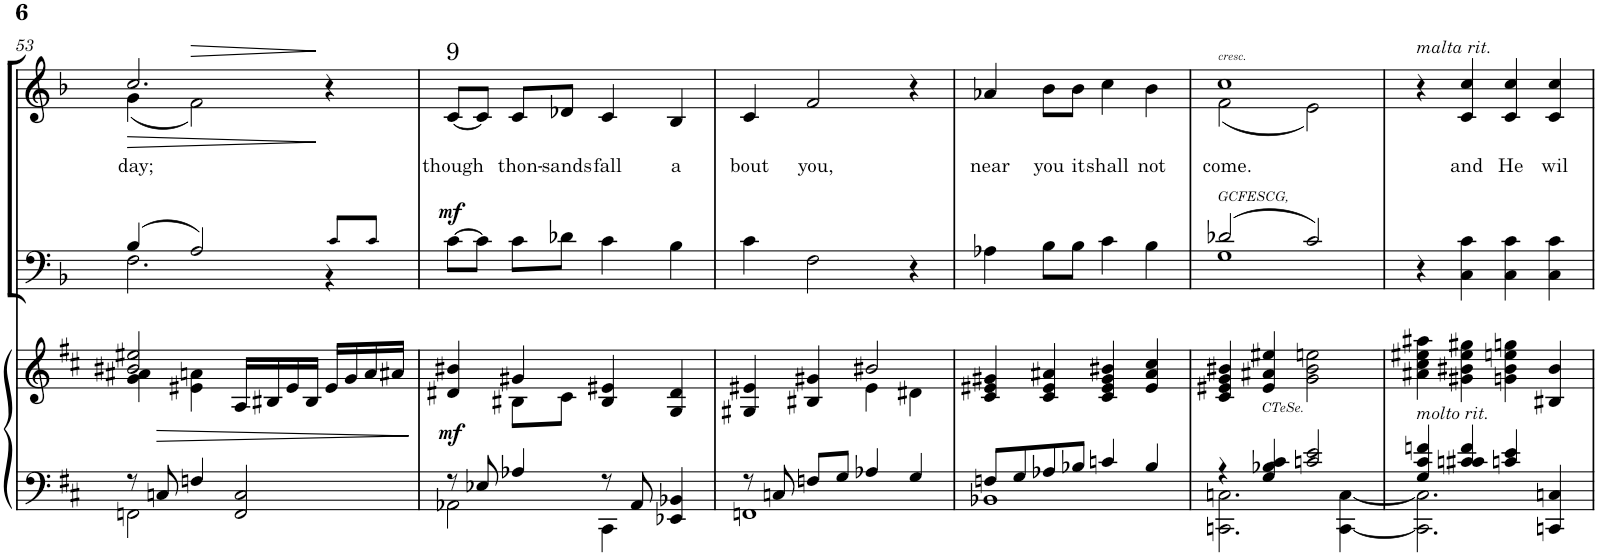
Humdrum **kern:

**kern	**kern	**dynam	**kern	**dynam	**kern	**text	**dynam
*part3	*part3	*part3	*part2	*part2	*part1	*part1	*part1
*staff4	*staff3	*staff3/4	*staff2	*staff2	*staff1	*staff1	*staff1
*I"Midi_1	*	*	*I"Midi_1	*	*I"Midi_1	*	*
!!LO:PB:g=z
*clefF4	*clefG2	*	*clefF4	*	*clefG2	*	*
*k[f#c#]	*k[f#c#]	*	*k[b-]	*	*k[b-]	*	*
*D:	*D:	*	*F:	*	*F:	*	*
*M4/4	*M4/4	*	*M4/4	*	*M4/4	*	*
=53	=53	=53	=53	=53	=53	=53	=53
*^	*^	*	*^	*	*	*	*
!	!	!	!	!	!	!	!	!	!LO:LY:b	!LO:HP:b
*	*	*	*	*	*	*	*	*^	*	*
8r	2FFn\	2b#X/ 2ee#X/	4g\ 4a#X\	.	(>4B-/	2.F\	.	2.cc/	(<4g\	day;	>
8Cn/	.	.	.	.	.	.	.	.	.	.	.
4Fn/	.	.	4e#X\ 4an\	.	2A/)	.	.	.	2f\)	.	.
2FF/ 2C/	2ryy	16A/LL	2ryy	.	.	.	.	.	.	.	.
.	.	16B#X/	.	.	.	.	.	.	.	.	.
.	.	16e#/	.	.	.	.	.	.	.	.	.
.	.	16B#/JJ	.	.	.	.	.	.	.	.	.
.	.	16e#/LL	.	.	8c/L	4r	.	4r	4ryy	.	]
.	.	16g/	.	.	.	.	.	.	.	.	.
.	.	16a/	.	.	8c/J	.	.	.	.	.	.
.	.	16a#X/JJ	.	.	.	.	.	.	.	.	.
*	*	*	*	*	*v	*v	*	*	*	*	*
*	*	*	*	*	*	*	*v	*v	*	*
=54	=54	=54	=54	=54	=54	=54	=54	=54	=54
!	!	!	!	!	!	!	!LO:TX:a:t=9	!	!
!	!	!	!	!LO:DY:b	!	!LO:DY:a	!	!LO:LY:b	!
8r	2AA-X\	4d#X/ 4b#X/	4ryy	mf	[8c\L	mf	[8c/L	though	.
8E-X/	.	.	.	.	8c\J]	.	8c/J]	.	.
!	!	!	!	!	!	!	!	!LO:LY:b	!
4A-X/	.	4g#X/	8B#X\L	.	8c\L	.	8c/L	thon-	.
!	!	!	!	!	!	!	!	!LO:LY:b	!
.	.	.	8c#\J	.	8d-X\J	.	8d-X/J	-sands	.
!	!	!	!	!	!	!	!	!LO:LY:b	!
8r	4CC#\	4B#/ 4e#X/	2ryy	.	4c\	.	4c/	fall	.
8AA-/	.	.	.	.	.	.	.	.	.
!	!	!	!	!	!	!	!	!LO:LY:b	!
4EE-X/ 4BB-X/	4ryy	4G/ 4d#/	.	.	4B-\	.	4B-/	a	.
=55	=55	=55	=55	=55	=55	=55	=55	=55	=55
!	!	!	!	!	!	!	!	!LO:LY:b	!
8r	1FFn	4G#X/ 4e#X/	2ryy	.	4c\	.	4c/	bout	.
8Cn/	.	.	.	.	.	.	.	.	.
!	!	!	!	!	!	!	!	!LO:LY:b	!
8Fn/L	.	4B#X/ 4g#X/	.	.	2F\	.	2f/	you,	.
8G/J	.	.	.	.	.	.	.	.	.
4A-X/	.	2b#X/	4e#\	.	.	.	.	.	.
4G/	.	.	4d#X\	.	4r	.	4r	.	.
=56	=56	=56	=56	=56	=56	=56	=56	=56	=56
!	!	!	!	!	!	!	!	!LO:LY:b	!
*	*	*v	*v	*	*	*	*	*	*
8Fn/L	1BB-X	4c#/ 4e#X/ 4g#X/	.	4A-X\	.	4a-X/	near	.
8G/	.	.	.	.	.	.	.	.
!	!	!	!	!	!	!	!LO:LY:b	!
8A-X/	.	4c#/ 4e#/ 4a#X/	.	8B-\L	.	8b-\L	you	.
!	!	!	!	!	!	!	!LO:LY:b	!
8B-X/J	.	.	.	8B-\J	.	8b-\J	it	.
!	!	!	!	!	!	!	!LO:LY:b	!
4cn/	.	4c#/ 4e#/ 4g#/ 4b#X/	.	4c\	.	4cc\	shall	.
!	!	!	!	!	!	!	!LO:LY:b	!
4B-/	.	4e#/ 4a#/ 4cc#/	.	4B-\	.	4b-\	not	.
=57	=57	=57	=57	=57	=57	=57	=57	=57
*	*	*	*	*^	*	*	*	*
!	!	!	!	!	!	!	!LO:TX:a:i:t=cresc.	!	!
!	!	!	!	!LO:TX:a:i:t=GCFESCG,	!	!	!	!	!
!	!	!	!	!	!	!	!	!LO:LY:b	!
*	*	*	*	*	*	*	*^	*	*
4r	2.CCn\ 2.Cn\	4c#/ 4e#X/ 4g/ 4b#X/	.	(>2d-X/	1G	.	1cc	(<2f\	come.	.
!	!	!LO:TX:b:i:t=CTeSe.	!	!	!	!	!	!	!	!
4G/ 4B-X/ 4c#/	.	4e#/ 4a#X/ 4ee#X/	.	.	.	.	.	.	.	.
2cn/ 2e/	.	2g\ 2b#\ 2een\	.	2c/)	.	.	.	2e\)	.	.
.	[4CC\ [4C\	.	.	.	.	.	.	.	.	.
*	*	*	*	*v	*v	*	*	*	*	*
*	*	*	*	*	*	*v	*v	*	*
=58	=58	=58	=58	=58	=58	=58	=58	=58
!	!	!	!	!	!	!LO:TX:a:i:t=malta rit.	!	!
!LO:TX:a:i:t=molto rit.	!	!	!	!	!	!	!	!
4G/ 4c#/ 4fn/	2.CC\] 2.C\]	4a#X\ 4cc#\ 4ee#X\ 4aa#X\	.	4r	.	4r	.	.
!	!	!	!	!	!	!	!LO:LY:b	!
4cn/ 4c#X/ 4f/	.	4g#X\ 4b#X\ 4ee#\ 4gg#X\	.	4C\ 4c\	.	4c/ 4cc/	and	.
!	!	!	!	!	!	!	!LO:LY:b	!
4cn/ 4e/	.	4gn\ 4b#\ 4een\ 4ggn\	.	4C\ 4c\	.	4c/ 4cc/	He	.
!	!	!	!	!	!	!	!LO:LY:b	!
4CCn/ 4Cn/	4ryy	4B#X/ 4b#/	.	4C\ 4c\	.	4c/ 4cc/	wil	.
*v	*v	*	*	*	*	*	*	*
=	=	=	=	=	=	=	=
*-	*-	*-	*-	*-	*-	*-	*-
